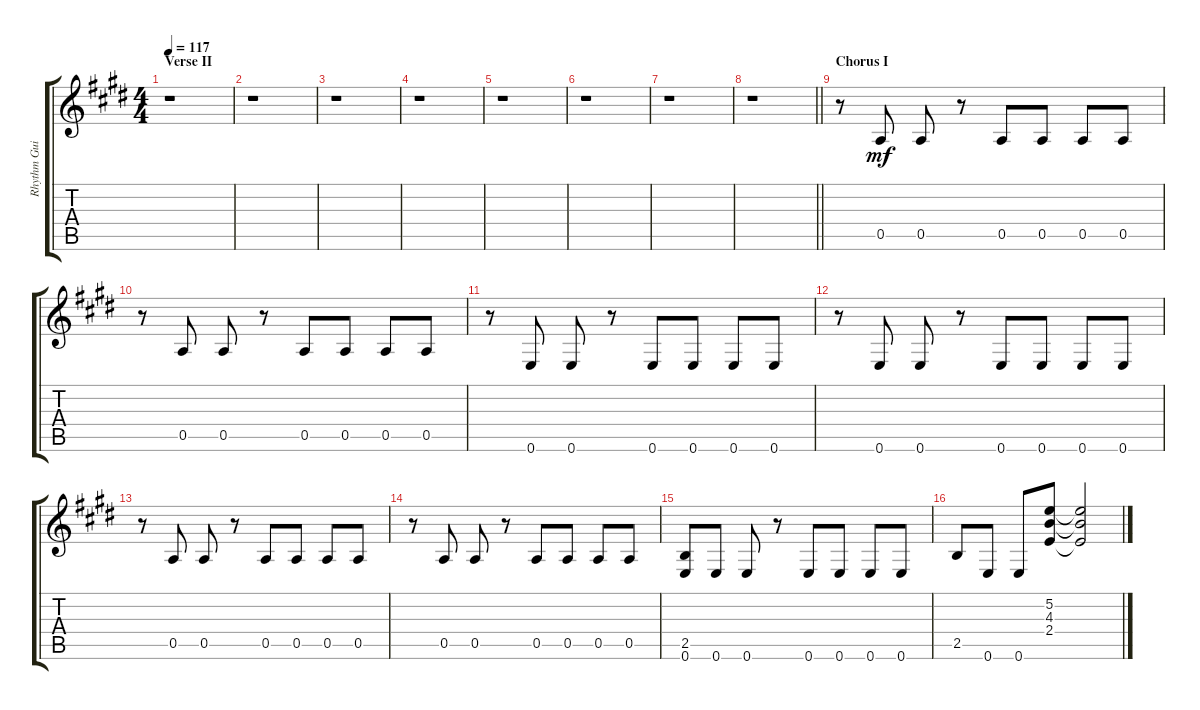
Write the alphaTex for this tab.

\track ("Rhythm Guitar" "Rhythm Gui") {instrument overdrivenguitar}
\staff {score tabs}
\tuning (E4 B3 G3 D3 A2 E2) {hide}
\ts (4 4)
\section ("" "Verse II")
\tempo 117
\clef g2
\ks c#minor
r.1{dy f} |
r.1 |
r.1 |
r.1 |
r.1 |
r.1 |
r.1 |
\barLineRight lightlight
r.1 |
\section ("" "Chorus I")
r.8 0.5.8{dy mf} 0.5.8 r.8 0.5.8 0.5.8 0.5.8 0.5.8 |
r.8 0.5.8 0.5.8 r.8 0.5.8 0.5.8 0.5.8 0.5.8 |
r.8 0.6.8 0.6.8 r.8 0.6.8 0.6.8 0.6.8 0.6.8 |
r.8 0.6.8 0.6.8 r.8 0.6.8 0.6.8 0.6.8 0.6.8 |
r.8 0.5.8 0.5.8 r.8 0.5.8 0.5.8 0.5.8 0.5.8 |
r.8 0.5.8 0.5.8 r.8 0.5.8 0.5.8 0.5.8 0.5.8 |
(2.5 0.6).8 0.6.8 0.6.8 r.8 0.6.8 0.6.8 0.6.8 0.6.8 |
2.5.8 0.6.8 0.6.8 (5.2 4.3 2.4).8 (5.2{t} 4.3{t} 2.4{t}).2
